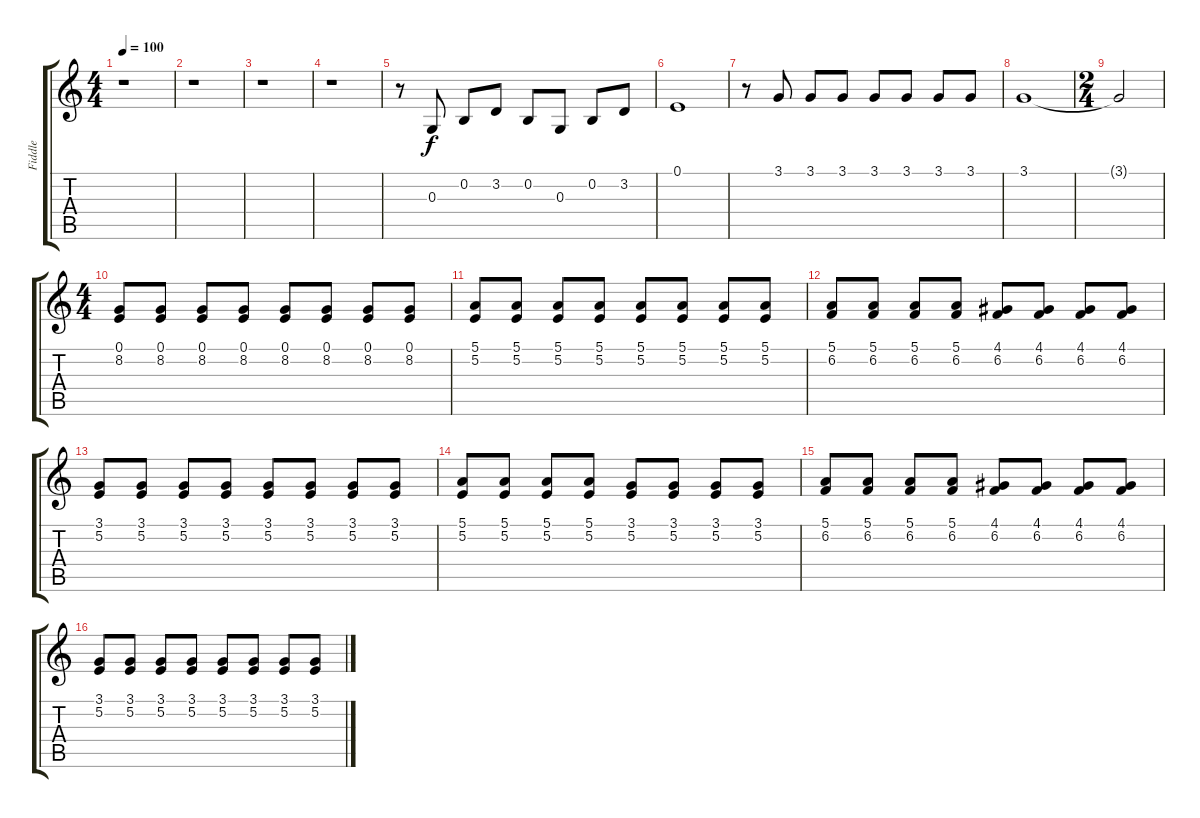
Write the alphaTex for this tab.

\track ("Fiddle" "Fiddle") {instrument fiddle}
\staff {score tabs}
\tuning (E4 B3 G3 D3 A2 E2) {hide}
\ts (4 4)
\tempo 100
\clef g2
\ks c
r.1{dy f} |
r.1 |
r.1 |
r.1 |
r.8 0.3.8 0.2.8 3.2.8 0.2.8 0.3.8 0.2.8 3.2.8 |
0.1.1 |
r.8 3.1.8 3.1.8 3.1.8 3.1.8 3.1.8 3.1.8 3.1.8 |
3.1.1 |
\ts (2 4)
3.1{t}.2 |
\ts (4 4)
(0.1 8.2).8 (0.1 8.2).8 (0.1 8.2).8 (0.1 8.2).8 (0.1 8.2).8 (0.1 8.2).8 (0.1 8.2).8 (0.1 8.2).8 |
(5.1 5.2).8 (5.1 5.2).8 (5.1 5.2).8 (5.1 5.2).8 (5.1 5.2).8 (5.1 5.2).8 (5.1 5.2).8 (5.1 5.2).8 |
(5.1 6.2).8 (5.1 6.2).8 (5.1 6.2).8 (5.1 6.2).8 (4.1 6.2).8 (4.1 6.2).8 (4.1 6.2).8 (4.1 6.2).8 |
(3.1 5.2).8 (3.1 5.2).8 (3.1 5.2).8 (3.1 5.2).8 (3.1 5.2).8 (3.1 5.2).8 (3.1 5.2).8 (3.1 5.2).8 |
(5.1 5.2).8 (5.1 5.2).8 (5.1 5.2).8 (5.1 5.2).8 (3.1 5.2).8 (3.1 5.2).8 (3.1 5.2).8 (3.1 5.2).8 |
(5.1 6.2).8 (5.1 6.2).8 (5.1 6.2).8 (5.1 6.2).8 (4.1 6.2).8 (4.1 6.2).8 (4.1 6.2).8 (4.1 6.2).8 |
(3.1 5.2).8 (3.1 5.2).8 (3.1 5.2).8 (3.1 5.2).8 (3.1 5.2).8 (3.1 5.2).8 (3.1 5.2).8 (3.1 5.2).8
